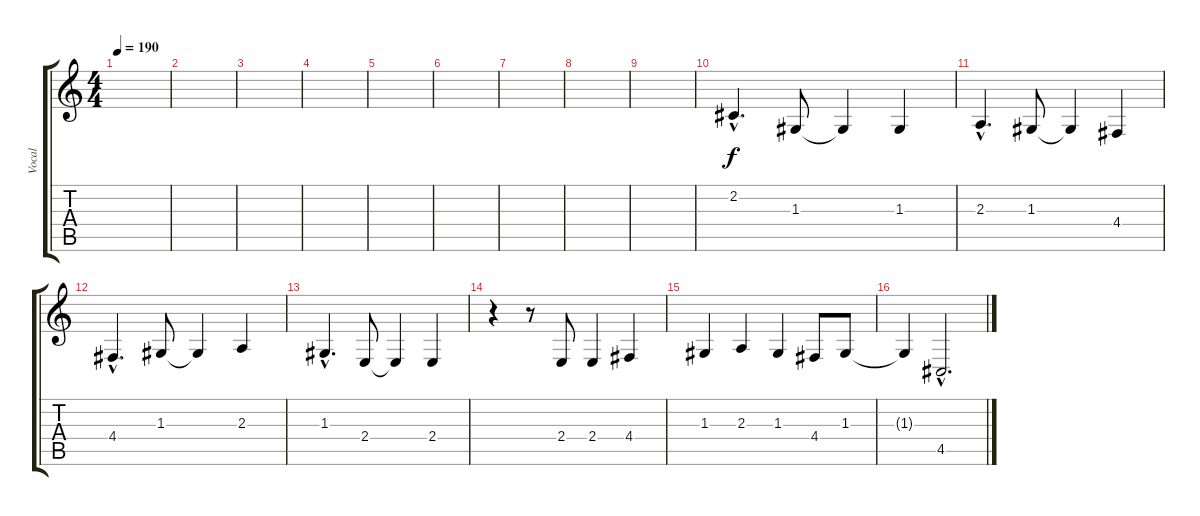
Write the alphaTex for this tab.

\track ("Vocal" "Vocal") {instrument viola}
\staff {score tabs}
\tuning (E4 B3 G3 D3 A2 E2) {hide}
\ts (4 4)
\tempo 190
\clef g2
\ks c
|
|
|
|
|
|
|
|
|
2.2{hac}.4{d} 1.3.8 1.3{t}.4 1.3.4 |
2.3{hac}.4{d} 1.3.8 1.3{t}.4 4.4.4 |
4.4{hac}.4{d} 1.3.8 1.3{t}.4 2.3.4 |
1.3{hac}.4{d} 2.4.8 2.4{t}.4 2.4.4 |
r.4 r.8 2.4.8 2.4.4 4.4.4 |
1.3.4 2.3.4 1.3.4 4.4.8 1.3.8 |
1.3{t}.4 4.5{hac}.2{d}
